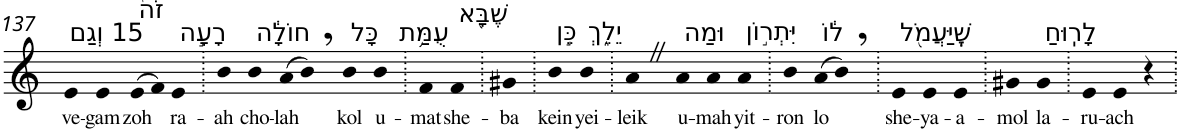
**kern	**text
*part1	*part1
*staff1	*staff1
*I"Piano	*
*I'Pno	*
!!LO:PB:g=z
*clefG2	*
*k[]	*
=137	=137
!LO:TX:a:t=15 וְגַם	!
!	!LO:LY:b
4e	ve-
!	!LO:LY:b
4e	-gam
!LO:TX:a:t=זֹה֙	!
!	!LO:LY:b
(>8e	zoh
8f)	.
!LO:TX:a:t=רָעָ֣ה	!
!	!LO:LY:b
4e	ra-
=138.	=138.
!	!LO:LY:b
4b	-ah
!LO:TX:a:t=חוֹלָ֔ה	!
!	!LO:LY:b
4b	cho-
!	!LO:LY:b
(>8a	-lah
8b,)	.
!LO:TX:a:t=כָּל	!
!	!LO:LY:b
4b	kol
!LO:TX:a:t=עֻמַּ֥ת	!
!	!LO:LY:b
4b	u-
=139.	=139.
!	!LO:LY:b
4f	-mat
!LO:TX:a:t=שֶׁבָּ֖א	!
!	!LO:LY:b
4f	she-
=140.	=140.
!	!LO:LY:b
4g#X	-ba
=141.	=141.
!LO:TX:a:t=כֵּ֣ן	!
!	!LO:LY:b
4b	kein
!LO:TX:a:t=יֵלֵ֑ךְ	!
!	!LO:LY:b
4b	yei-
=142.	=142.
!	!LO:LY:b
4aZ	-leik
!LO:TX:a:t=וּמַה	!
!	!LO:LY:b
4a	u-
!	!LO:LY:b
4a	-mah
!LO:TX:a:t=יִּתְר֣וֹן	!
!	!LO:LY:b
4a	yit-
=143.	=143.
!	!LO:LY:b
4b	-ron
!LO:TX:a:t=ל֔וֹ	!
!	!LO:LY:b
(>8a	lo
8b,)	.
=144.	=144.
!LO:TX:a:t=שֶֽׁיַּעֲמֹ֖ל	!
!	!LO:LY:b
4e	she-
!	!LO:LY:b
4e	-ya-
!	!LO:LY:b
4e	-a-
=145.	=145.
!	!LO:LY:b
4g#X	-mol
!LO:TX:a:t=לָרֽוּחַ	!
!	!LO:LY:b
4g#	la-
=146.	=146.
!	!LO:LY:b
4e	-ru-
!	!LO:LY:b
4e	-ach
4r	.
=.	=.
*-	*-
